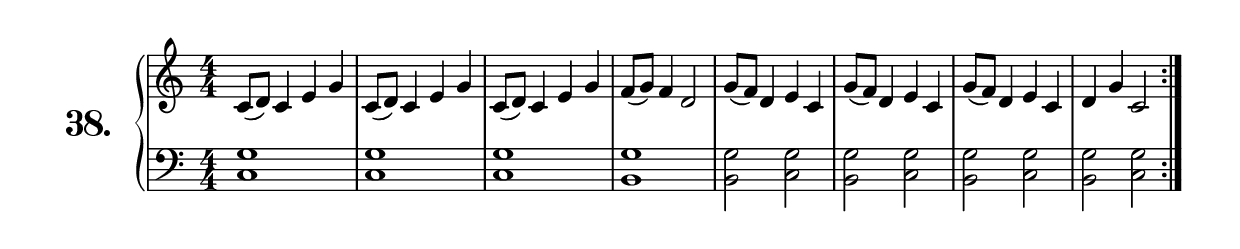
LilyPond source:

\version "2.18.2"

\score {
  \new PianoStaff  <<
    \set PianoStaff.instrumentName = \markup {
      \huge \bold \number "38." }

    \new Staff = "upper" \with {
      midiInstrument = #"acoustic grand" }

    \relative c' {
      \clef treble
      \key c \major
      \time 4/4
      \numericTimeSignature

      \repeat volta 2 {
        c8( d) c4 e g  | %01
        c,8( d) c4 e g | %02
        c,8( d) c4 e g | %03
        f8( g) f4 d2   | %04
        g8( f) d4 e c  | %05
        g'8( f) d4 e c | %06
        g'8( f) d4 e c | %07
        d4 g c,2       | %08
      }
    }
    \new Staff = "lower" \with {
      midiInstrument = #"acoustic grand" }

    \relative c {
      \clef bass
      \key c \major
      \time 4/4
      \numericTimeSignature

      \repeat volta 2 {
        <c g' >1          | %01
        <c g' >           | %02
        <c g' >           | %03
        <b  g' >          | %04
        <b  g' >2 <c g' > | %05
        <b  g' > <c g' >  | %06
        <b  g' > <c g' >  | %07
        <b  g' > <c g' >  | %08
      }
    }
  >>
  \layout { }
  \midi { }
  \header {
    composer = "Nathanael Meister; Op.27; Nº.2a"
    piece = ""
    %opus = ""
  }
}

